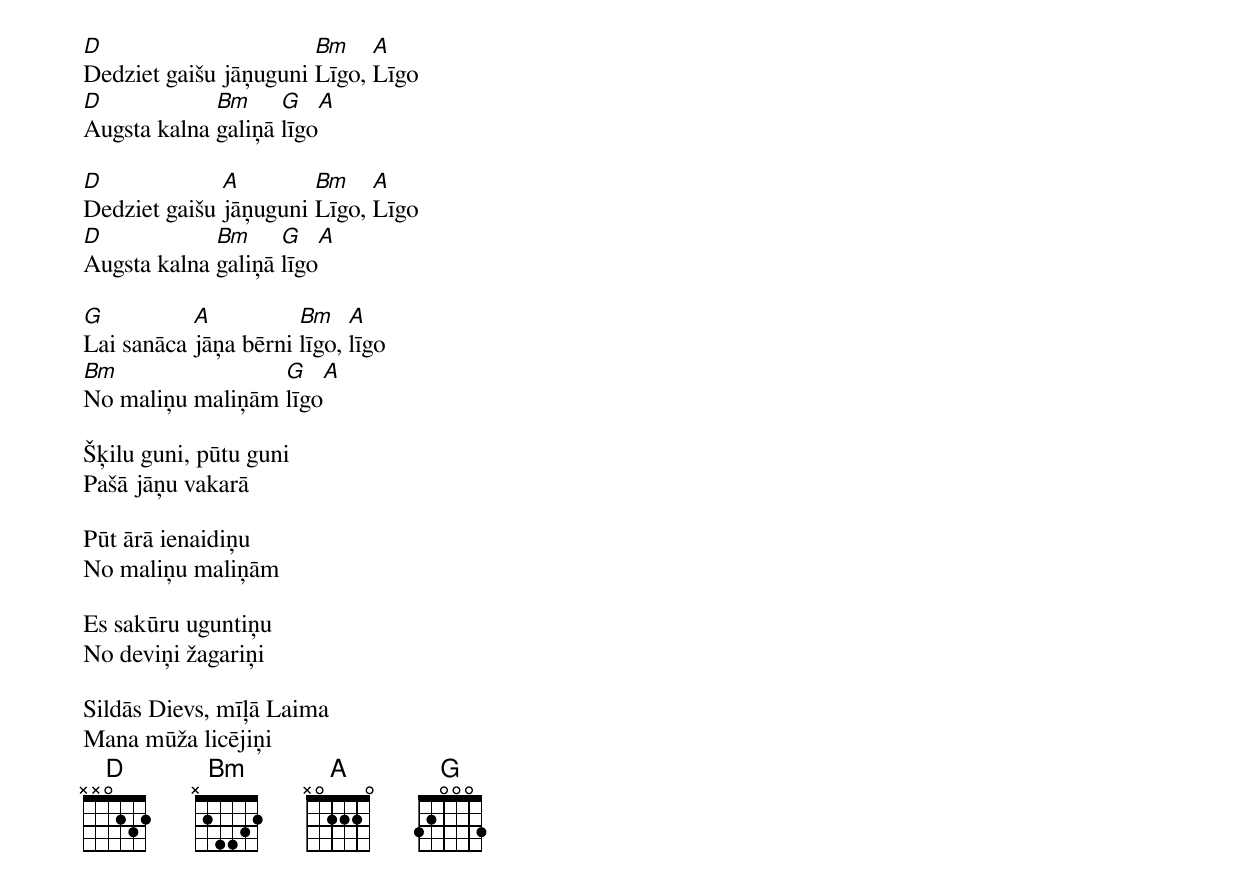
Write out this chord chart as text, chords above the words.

D                      Bm    A
Dedziet gaišu jāņuguni Līgo, Līgo
D            Bm     G    A
Augsta kalna galiņā līgo

D             A        Bm    A
Dedziet gaišu jāņuguni Līgo, Līgo
D            Bm     G    A
Augsta kalna galiņā līgo

G          A          Bm    A
Lai sanāca jāņa bērni līgo, līgo
Bm                G      A
No maliņu maliņām līgo

Šķilu guni, pūtu guni
Pašā jāņu vakarā

Pūt ārā ienaidiņu
No maliņu maliņām

Es sakūru uguntiņu
No deviņi žagariņi

Sildās Dievs, mīļā Laima
Mana mūža licējiņi
